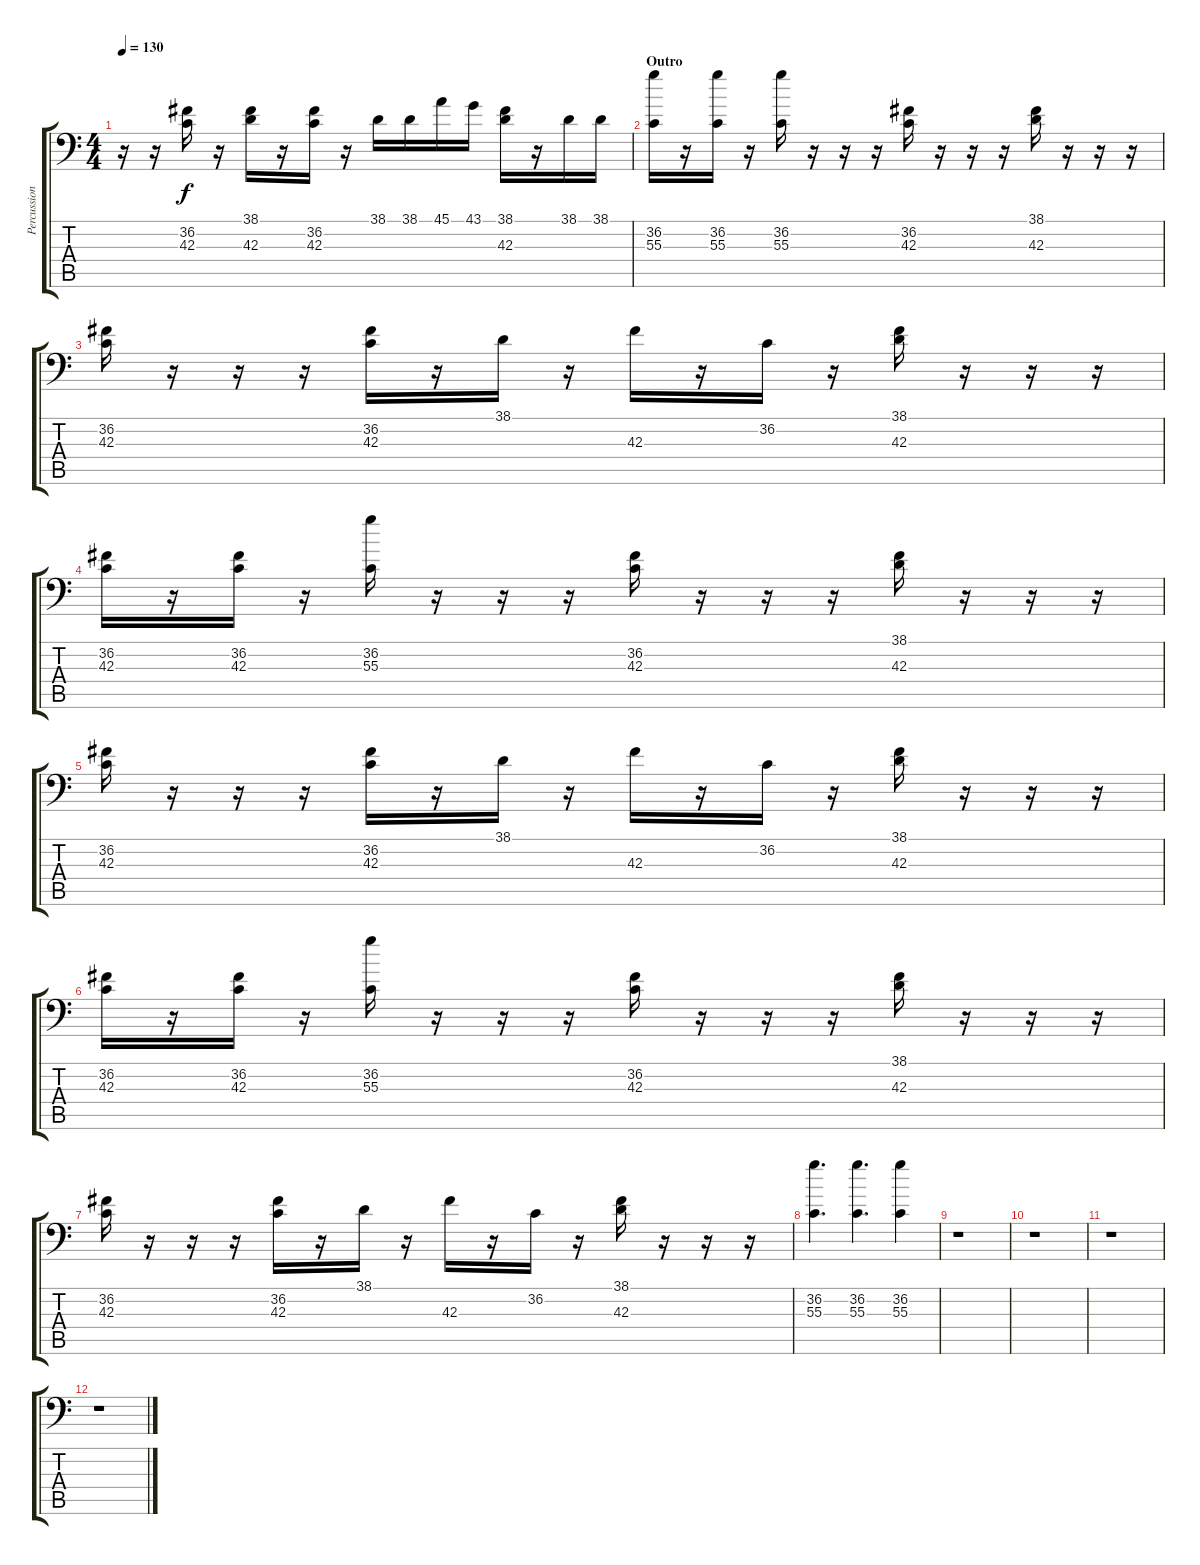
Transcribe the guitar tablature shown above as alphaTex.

\track ("Percussioni" "Percussion") {instrument acousticgrandpiano}
\staff {score tabs}
\tuning (C-1 C-1 C-1 C-1 C-1 C-1) {hide}
\ts (4 4)
\tempo 130
\clef f4
\ks c
r.16{dy f} r.16 (36.2 42.3).16 r.16 (38.1 42.3).16 r.16 (36.2 42.3).16 r.16 38.1.16 38.1.16 45.1.16 43.1.16 (38.1 42.3).16 r.16 38.1.16 38.1.16 |
\section ("" "Outro")
(36.2 55.3).16 r.16 (36.2 55.3).16 r.16 (36.2 55.3).16 r.16 r.16 r.16 (36.2 42.3).16 r.16 r.16 r.16 (38.1 42.3).16 r.16 r.16 r.16 |
(36.2 42.3).16 r.16 r.16 r.16 (36.2 42.3).16 r.16 38.1.16 r.16 42.3.16 r.16 36.2.16 r.16 (38.1 42.3).16 r.16 r.16 r.16 |
(36.2 42.3).16 r.16 (36.2 42.3).16 r.16 (36.2 55.3).16 r.16 r.16 r.16 (36.2 42.3).16 r.16 r.16 r.16 (38.1 42.3).16 r.16 r.16 r.16 |
(36.2 42.3).16 r.16 r.16 r.16 (36.2 42.3).16 r.16 38.1.16 r.16 42.3.16 r.16 36.2.16 r.16 (38.1 42.3).16 r.16 r.16 r.16 |
(36.2 42.3).16 r.16 (36.2 42.3).16 r.16 (36.2 55.3).16 r.16 r.16 r.16 (36.2 42.3).16 r.16 r.16 r.16 (38.1 42.3).16 r.16 r.16 r.16 |
(36.2 42.3).16 r.16 r.16 r.16 (36.2 42.3).16 r.16 38.1.16 r.16 42.3.16 r.16 36.2.16 r.16 (38.1 42.3).16 r.16 r.16 r.16 |
(36.2 55.3).4{d} (36.2 55.3).4{d} (36.2 55.3).4 |
r.1 |
r.1 |
r.1 |
r.1
